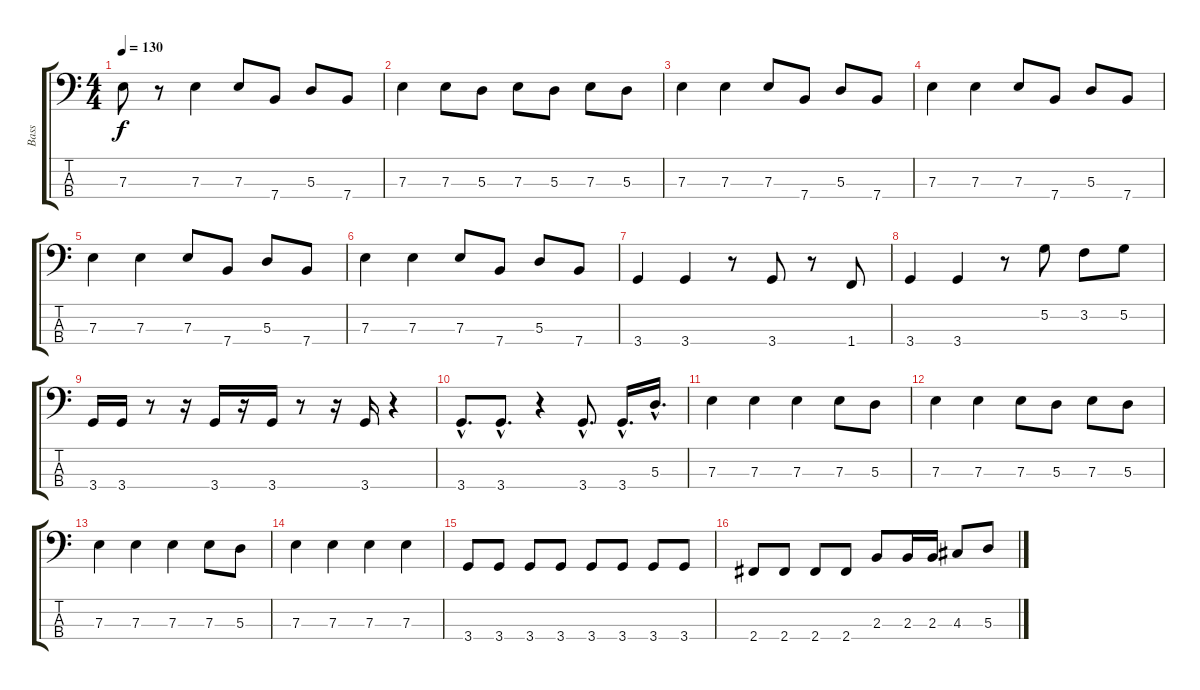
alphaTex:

\track ("Bass" "Bass") {instrument slapbass1}
\staff {score tabs}
\tuning (G2 D2 A1 E1) {hide}
\ts (4 4)
\tempo 130
\clef f4
\ks c
7.3.8{dy f} r.8 7.3.4 7.3.8 7.4.8 5.3.8 7.4.8 |
7.3.4 7.3.8 5.3.8 7.3.8 5.3.8 7.3.8 5.3.8 |
7.3.4 7.3.4 7.3.8 7.4.8 5.3.8 7.4.8 |
7.3.4 7.3.4 7.3.8 7.4.8 5.3.8 7.4.8 |
7.3.4 7.3.4 7.3.8 7.4.8 5.3.8 7.4.8 |
7.3.4 7.3.4 7.3.8 7.4.8 5.3.8 7.4.8 |
3.4.4 3.4.4 r.8 3.4.8 r.8 1.4.8 |
3.4.4 3.4.4 r.8 5.2.8 3.2.8 5.2.8 |
3.4.16 3.4.16 r.8 r.16 3.4.16 r.16 3.4.16 r.8 r.16 3.4.16 r.4 |
3.4{hac}.8{d} 3.4{hac}.8{d} r.4 3.4{hac}.8{d} 3.4{hac}.16{d} 5.3{hac}.16{d} |
7.3.4 7.3.4 7.3.4 7.3.8 5.3.8 |
7.3.4 7.3.4 7.3.8 5.3.8 7.3.8 5.3.8 |
7.3.4 7.3.4 7.3.4 7.3.8 5.3.8 |
7.3.4 7.3.4 7.3.4 7.3.4 |
3.4.8 3.4.8 3.4.8 3.4.8 3.4.8 3.4.8 3.4.8 3.4.8 |
2.4.8 2.4.8 2.4.8 2.4.8 2.3.8 2.3.16 2.3.16 4.3.8 5.3.8
